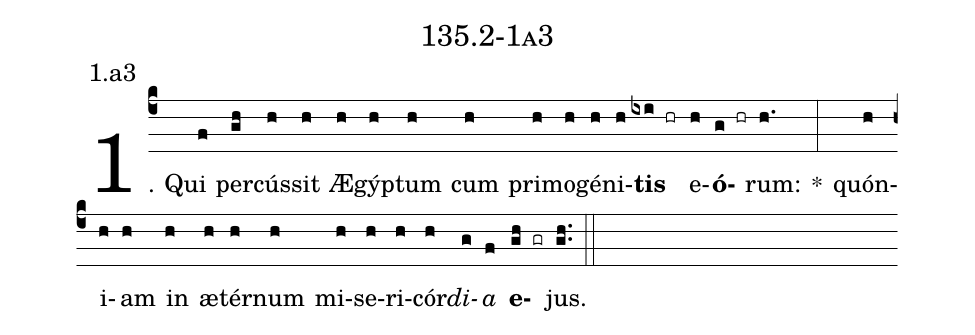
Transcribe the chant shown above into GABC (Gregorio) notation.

name: 135.2-1a3;
annotation: 1.a3;
%%
(c4)1. Qui(f) per(gh)cús(h)sit(h) Æ(h)gýp(h)tum(h) cum(h) pri(h)mo(h)gé(h)ni(h)<b>tis</b>(ixi hr) e(h)<b>ó</b>(g hr)rum:(h.) *(:) quón(h)i(h)am(h) in(h) æ(h)tér(h)num(h) mi(h)se(h)ri(h)cór(h)<i>di</i>(g)<i>a</i>(f) <b>e</b>(gh gr)jus.(gh..) (::)
